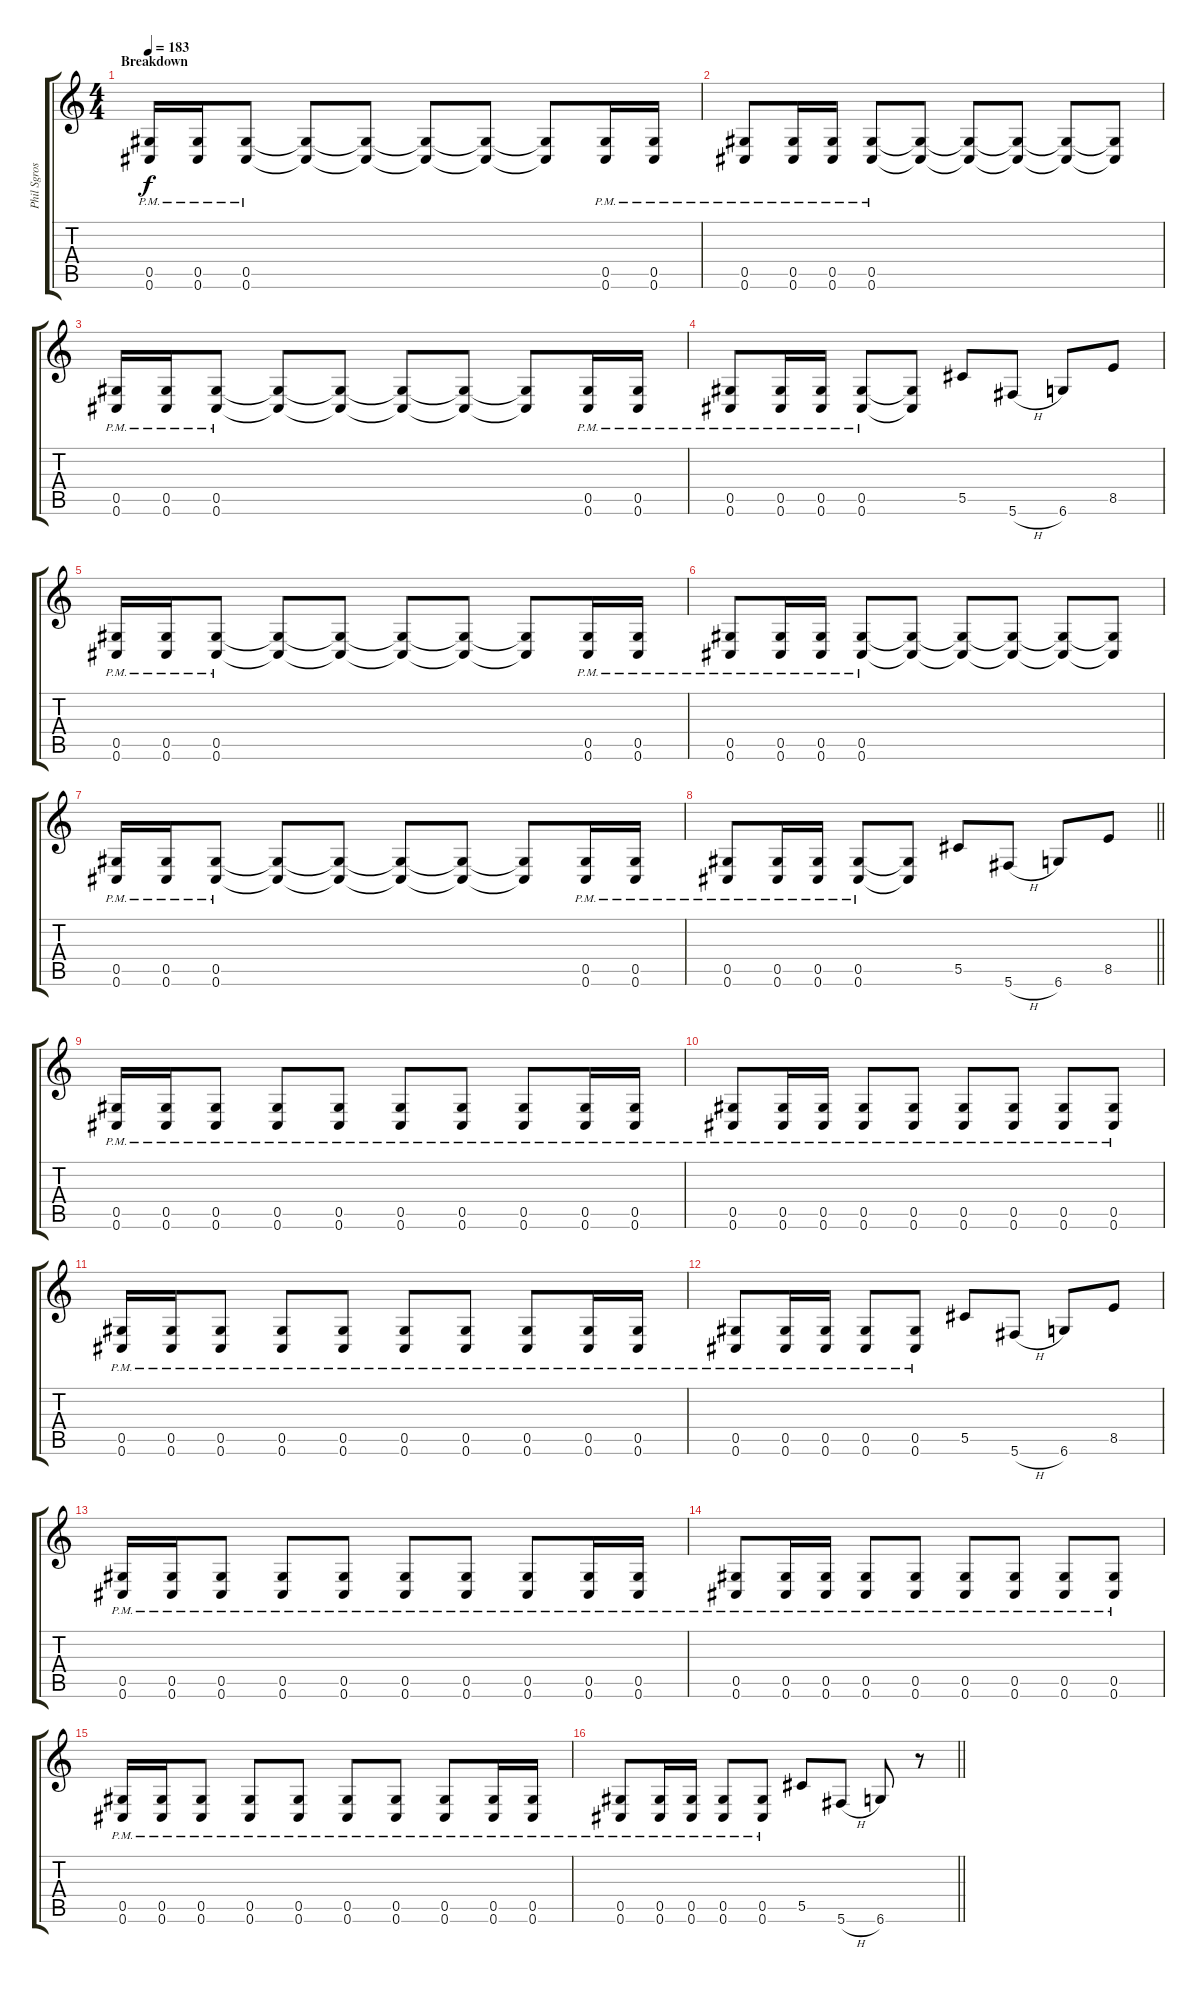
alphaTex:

\track ("Phil Sgrosso" "Phil Sgros") {instrument distortionguitar}
\staff {score tabs}
\tuning (Eb4 Bb3 Gb3 Db3 Ab2 Db2) {hide}
\ts (4 4)
\section ("" "Breakdown")
\tempo 183
\clef g2
\ks c
(0.5{pm} 0.6{pm}).16{dy f} (0.5{pm} 0.6{pm}).16 (0.5{pm} 0.6{pm}).8 (0.5{t} 0.6{t}).8 (0.5{t} 0.6{t}).8 (0.5{t} 0.6{t}).8 (0.5{t} 0.6{t}).8 (0.5{t} 0.6{t}).8 (0.5{pm} 0.6{pm}).16 (0.5{pm} 0.6{pm}).16 |
(0.5{pm} 0.6{pm}).8 (0.5{pm} 0.6{pm}).16 (0.5{pm} 0.6{pm}).16 (0.5{pm} 0.6{pm}).8 (0.5{t} 0.6{t}).8 (0.5{t} 0.6{t}).8 (0.5{t} 0.6{t}).8 (0.5{t} 0.6{t}).8 (0.5{t} 0.6{t}).8 |
(0.5{pm} 0.6{pm}).16 (0.5{pm} 0.6{pm}).16 (0.5{pm} 0.6{pm}).8 (0.5{t} 0.6{t}).8 (0.5{t} 0.6{t}).8 (0.5{t} 0.6{t}).8 (0.5{t} 0.6{t}).8 (0.5{t} 0.6{t}).8 (0.5{pm} 0.6{pm}).16 (0.5{pm} 0.6{pm}).16 |
(0.5{pm} 0.6{pm}).8 (0.5{pm} 0.6{pm}).16 (0.5{pm} 0.6{pm}).16 (0.5{pm} 0.6{pm}).8 (0.5{t} 0.6{t}).8 5.5.8 5.6{h}.8 6.6.8 8.5.8 |
(0.5{pm} 0.6{pm}).16 (0.5{pm} 0.6{pm}).16 (0.5{pm} 0.6{pm}).8 (0.5{t} 0.6{t}).8 (0.5{t} 0.6{t}).8 (0.5{t} 0.6{t}).8 (0.5{t} 0.6{t}).8 (0.5{t} 0.6{t}).8 (0.5{pm} 0.6{pm}).16 (0.5{pm} 0.6{pm}).16 |
(0.5{pm} 0.6{pm}).8 (0.5{pm} 0.6{pm}).16 (0.5{pm} 0.6{pm}).16 (0.5{pm} 0.6{pm}).8 (0.5{t} 0.6{t}).8 (0.5{t} 0.6{t}).8 (0.5{t} 0.6{t}).8 (0.5{t} 0.6{t}).8 (0.5{t} 0.6{t}).8 |
(0.5{pm} 0.6{pm}).16 (0.5{pm} 0.6{pm}).16 (0.5{pm} 0.6{pm}).8 (0.5{t} 0.6{t}).8 (0.5{t} 0.6{t}).8 (0.5{t} 0.6{t}).8 (0.5{t} 0.6{t}).8 (0.5{t} 0.6{t}).8 (0.5{pm} 0.6{pm}).16 (0.5{pm} 0.6{pm}).16 |
\barLineRight lightlight
(0.5{pm} 0.6{pm}).8 (0.5{pm} 0.6{pm}).16 (0.5{pm} 0.6{pm}).16 (0.5{pm} 0.6{pm}).8 (0.5{t} 0.6{t}).8 5.5.8 5.6{h}.8 6.6.8 8.5.8 |
(0.5{pm} 0.6{pm}).16 (0.5{pm} 0.6{pm}).16 (0.5{pm} 0.6{pm}).8 (0.5{pm} 0.6{pm}).8 (0.5{pm} 0.6{pm}).8 (0.5{pm} 0.6{pm}).8 (0.5{pm} 0.6{pm}).8 (0.5{pm} 0.6{pm}).8 (0.5{pm} 0.6{pm}).16 (0.5{pm} 0.6{pm}).16 |
(0.5{pm} 0.6{pm}).8 (0.5{pm} 0.6{pm}).16 (0.5{pm} 0.6{pm}).16 (0.5{pm} 0.6{pm}).8 (0.5{pm} 0.6{pm}).8 (0.5{pm} 0.6{pm}).8 (0.5{pm} 0.6{pm}).8 (0.5{pm} 0.6{pm}).8 (0.5{pm} 0.6{pm}).8 |
(0.5{pm} 0.6{pm}).16 (0.5{pm} 0.6{pm}).16 (0.5{pm} 0.6{pm}).8 (0.5{pm} 0.6{pm}).8 (0.5{pm} 0.6{pm}).8 (0.5{pm} 0.6{pm}).8 (0.5{pm} 0.6{pm}).8 (0.5{pm} 0.6{pm}).8 (0.5{pm} 0.6{pm}).16 (0.5{pm} 0.6{pm}).16 |
(0.5{pm} 0.6{pm}).8 (0.5{pm} 0.6{pm}).16 (0.5{pm} 0.6{pm}).16 (0.5{pm} 0.6{pm}).8 (0.5{pm} 0.6{pm}).8 5.5.8 5.6{h}.8 6.6.8 8.5.8 |
(0.5{pm} 0.6{pm}).16 (0.5{pm} 0.6{pm}).16 (0.5{pm} 0.6{pm}).8 (0.5{pm} 0.6{pm}).8 (0.5{pm} 0.6{pm}).8 (0.5{pm} 0.6{pm}).8 (0.5{pm} 0.6{pm}).8 (0.5{pm} 0.6{pm}).8 (0.5{pm} 0.6{pm}).16 (0.5{pm} 0.6{pm}).16 |
(0.5{pm} 0.6{pm}).8 (0.5{pm} 0.6{pm}).16 (0.5{pm} 0.6{pm}).16 (0.5{pm} 0.6{pm}).8 (0.5{pm} 0.6{pm}).8 (0.5{pm} 0.6{pm}).8 (0.5{pm} 0.6{pm}).8 (0.5{pm} 0.6{pm}).8 (0.5{pm} 0.6{pm}).8 |
(0.5{pm} 0.6{pm}).16 (0.5{pm} 0.6{pm}).16 (0.5{pm} 0.6{pm}).8 (0.5{pm} 0.6{pm}).8 (0.5{pm} 0.6{pm}).8 (0.5{pm} 0.6{pm}).8 (0.5{pm} 0.6{pm}).8 (0.5{pm} 0.6{pm}).8 (0.5{pm} 0.6{pm}).16 (0.5{pm} 0.6{pm}).16 |
\barLineRight lightlight
(0.5{pm} 0.6{pm}).8 (0.5{pm} 0.6{pm}).16 (0.5{pm} 0.6{pm}).16 (0.5{pm} 0.6{pm}).8 (0.5{pm} 0.6{pm}).8 5.5.8 5.6{h}.8 6.6.8 r.8
